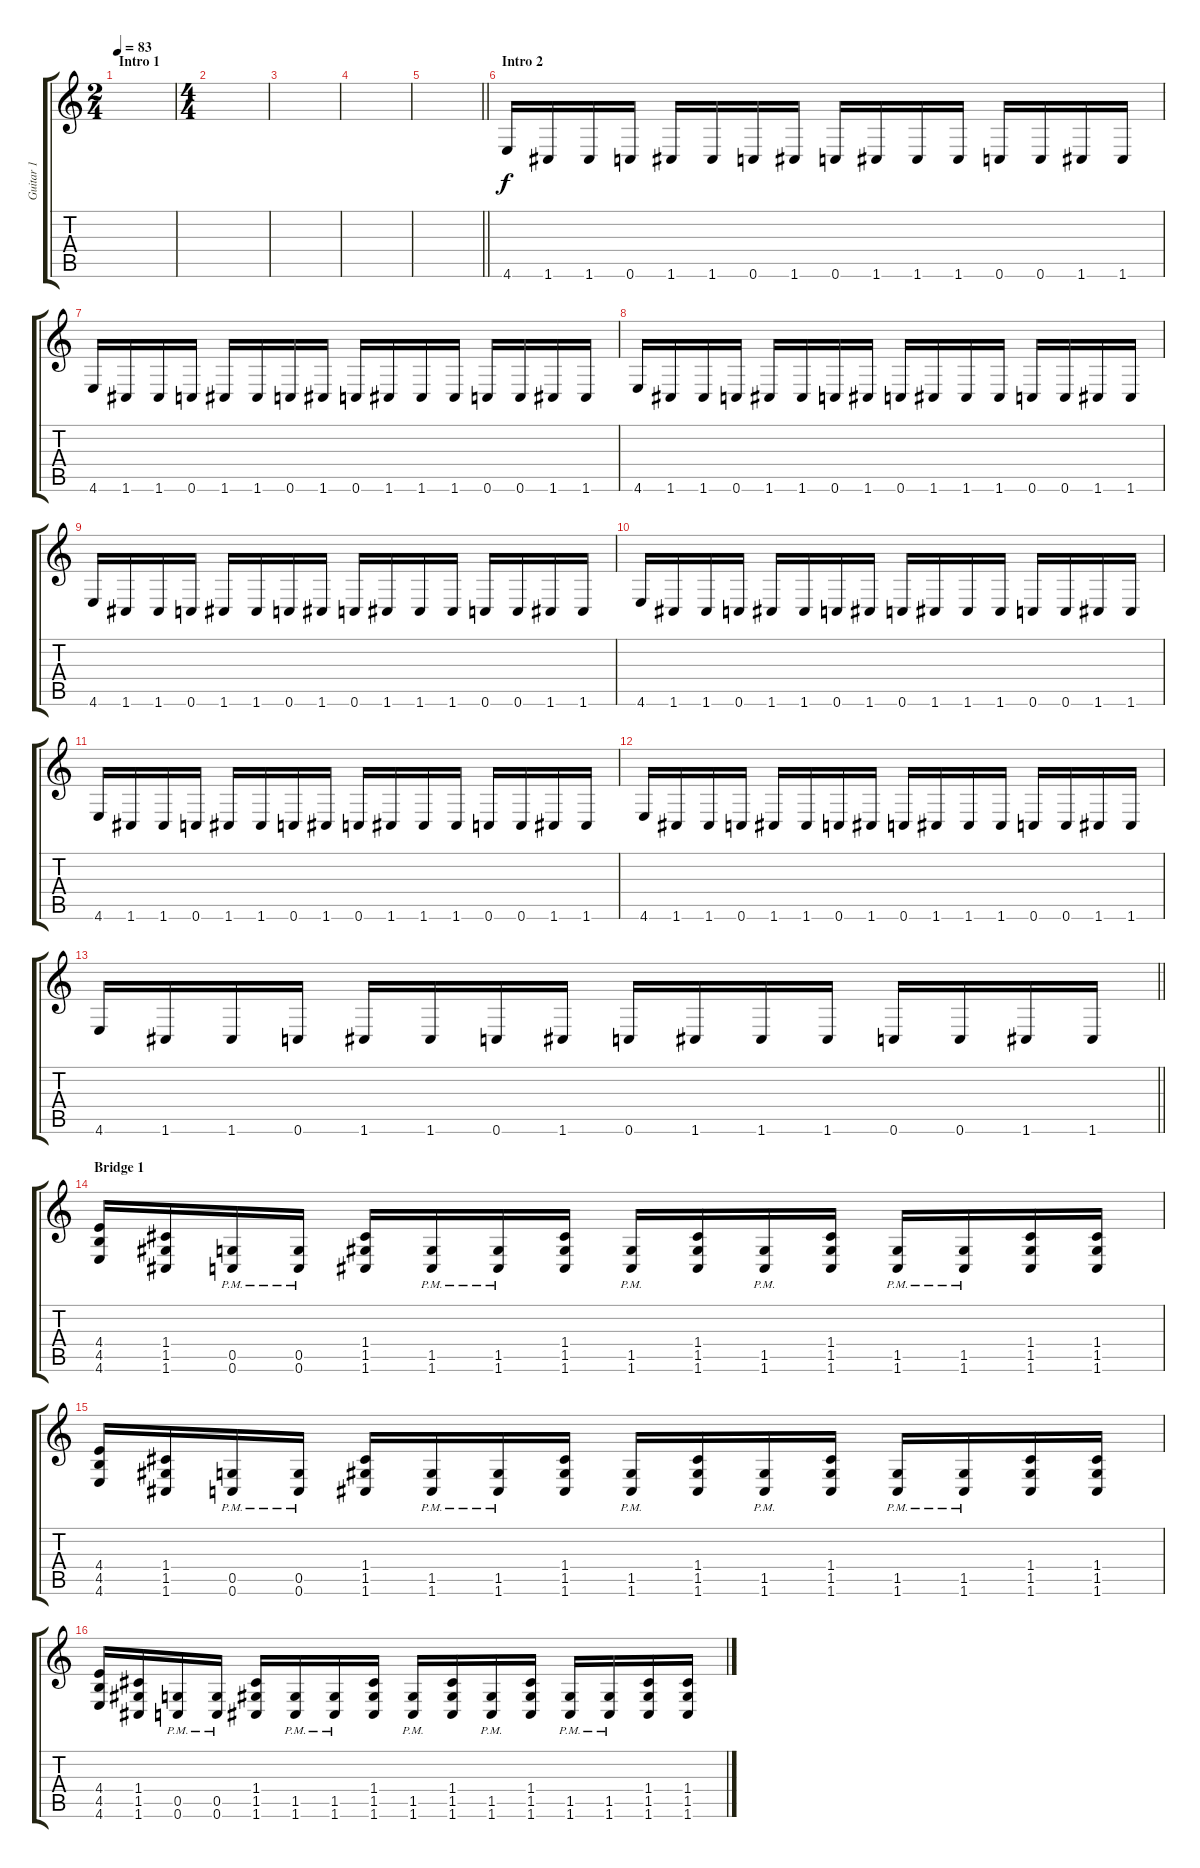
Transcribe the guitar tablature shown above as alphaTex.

\track ("Guitar 1" "Guitar 1") {instrument distortionguitar}
\staff {score tabs}
\tuning (D4 A3 F3 C3 G2 C2) {hide}
\ts (2 4)
\section ("" "Intro 1")
\tempo 83
\clef g2
\ks c
|
\ts (4 4)
|
|
|
\barLineRight lightlight
|
\section ("" "Intro 2")
4.6.16 1.6.16 1.6.16 0.6.16 1.6.16 1.6.16 0.6.16 1.6.16 0.6.16 1.6.16 1.6.16 1.6.16 0.6.16 0.6.16 1.6.16 1.6.16 |
4.6.16 1.6.16 1.6.16 0.6.16 1.6.16 1.6.16 0.6.16 1.6.16 0.6.16 1.6.16 1.6.16 1.6.16 0.6.16 0.6.16 1.6.16 1.6.16 |
4.6.16 1.6.16 1.6.16 0.6.16 1.6.16 1.6.16 0.6.16 1.6.16 0.6.16 1.6.16 1.6.16 1.6.16 0.6.16 0.6.16 1.6.16 1.6.16 |
4.6.16 1.6.16 1.6.16 0.6.16 1.6.16 1.6.16 0.6.16 1.6.16 0.6.16 1.6.16 1.6.16 1.6.16 0.6.16 0.6.16 1.6.16 1.6.16 |
4.6.16 1.6.16 1.6.16 0.6.16 1.6.16 1.6.16 0.6.16 1.6.16 0.6.16 1.6.16 1.6.16 1.6.16 0.6.16 0.6.16 1.6.16 1.6.16 |
4.6.16 1.6.16 1.6.16 0.6.16 1.6.16 1.6.16 0.6.16 1.6.16 0.6.16 1.6.16 1.6.16 1.6.16 0.6.16 0.6.16 1.6.16 1.6.16 |
4.6.16 1.6.16 1.6.16 0.6.16 1.6.16 1.6.16 0.6.16 1.6.16 0.6.16 1.6.16 1.6.16 1.6.16 0.6.16 0.6.16 1.6.16 1.6.16 |
\barLineRight lightlight
4.6.16 1.6.16 1.6.16 0.6.16 1.6.16 1.6.16 0.6.16 1.6.16 0.6.16 1.6.16 1.6.16 1.6.16 0.6.16 0.6.16 1.6.16 1.6.16 |
\section ("" "Bridge 1")
(4.4 4.5 4.6).16 (1.4 1.5 1.6).16 (0.5{pm} 0.6{pm}).16 (0.5{pm} 0.6{pm}).16 (1.4 1.5 1.6).16 (1.5{pm} 1.6{pm}).16 (1.5{pm} 1.6{pm}).16 (1.4 1.5 1.6).16 (1.5{pm} 1.6{pm}).16 (1.4 1.5 1.6).16 (1.5{pm} 1.6{pm}).16 (1.4 1.5 1.6).16 (1.5{pm} 1.6{pm}).16 (1.5{pm} 1.6{pm}).16 (1.4 1.5 1.6).16 (1.4 1.5 1.6).16 |
(4.4 4.5 4.6).16 (1.4 1.5 1.6).16 (0.5{pm} 0.6{pm}).16 (0.5{pm} 0.6{pm}).16 (1.4 1.5 1.6).16 (1.5{pm} 1.6{pm}).16 (1.5{pm} 1.6{pm}).16 (1.4 1.5 1.6).16 (1.5{pm} 1.6{pm}).16 (1.4 1.5 1.6).16 (1.5{pm} 1.6{pm}).16 (1.4 1.5 1.6).16 (1.5{pm} 1.6{pm}).16 (1.5{pm} 1.6{pm}).16 (1.4 1.5 1.6).16 (1.4 1.5 1.6).16 |
(4.4 4.5 4.6).16 (1.4 1.5 1.6).16 (0.5{pm} 0.6{pm}).16 (0.5{pm} 0.6{pm}).16 (1.4 1.5 1.6).16 (1.5{pm} 1.6{pm}).16 (1.5{pm} 1.6{pm}).16 (1.4 1.5 1.6).16 (1.5{pm} 1.6{pm}).16 (1.4 1.5 1.6).16 (1.5{pm} 1.6{pm}).16 (1.4 1.5 1.6).16 (1.5{pm} 1.6{pm}).16 (1.5{pm} 1.6{pm}).16 (1.4 1.5 1.6).16 (1.4 1.5 1.6).16
